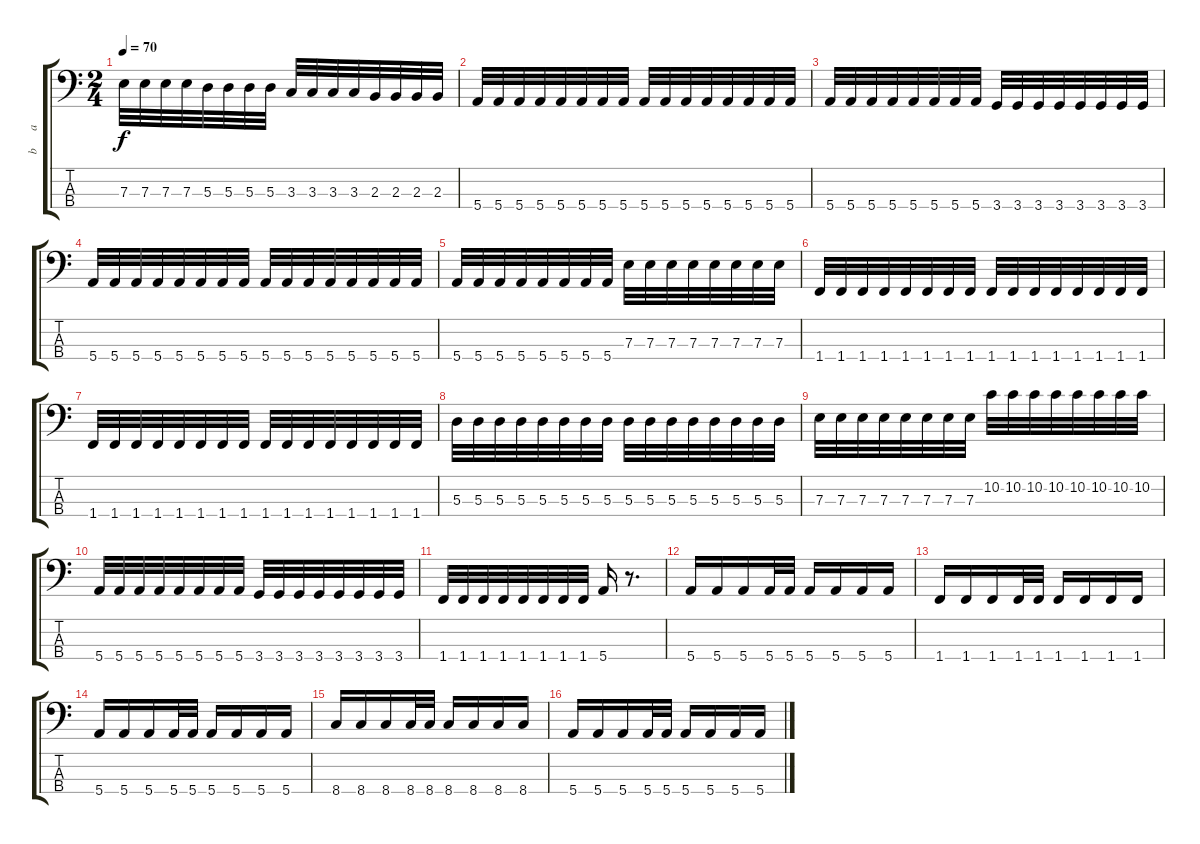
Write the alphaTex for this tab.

\track ("b      a       s      s" "b      a  ") {instrument electricbassfinger}
\staff {score tabs}
\tuning (G2 D2 A1 E1) {hide}
\ts (2 4)
\tempo 70
\clef f4
\ks c
7.3.32{dy f} 7.3.32 7.3.32 7.3.32 5.3.32 5.3.32 5.3.32 5.3.32 3.3.32 3.3.32 3.3.32 3.3.32 2.3.32 2.3.32 2.3.32 2.3.32 |
5.4.32 5.4.32 5.4.32 5.4.32 5.4.32 5.4.32 5.4.32 5.4.32 5.4.32 5.4.32 5.4.32 5.4.32 5.4.32 5.4.32 5.4.32 5.4.32 |
5.4.32 5.4.32 5.4.32 5.4.32 5.4.32 5.4.32 5.4.32 5.4.32 3.4.32 3.4.32 3.4.32 3.4.32 3.4.32 3.4.32 3.4.32 3.4.32 |
5.4.32 5.4.32 5.4.32 5.4.32 5.4.32 5.4.32 5.4.32 5.4.32 5.4.32 5.4.32 5.4.32 5.4.32 5.4.32 5.4.32 5.4.32 5.4.32 |
5.4.32 5.4.32 5.4.32 5.4.32 5.4.32 5.4.32 5.4.32 5.4.32 7.3.32 7.3.32 7.3.32 7.3.32 7.3.32 7.3.32 7.3.32 7.3.32 |
1.4.32 1.4.32 1.4.32 1.4.32 1.4.32 1.4.32 1.4.32 1.4.32 1.4.32 1.4.32 1.4.32 1.4.32 1.4.32 1.4.32 1.4.32 1.4.32 |
1.4.32 1.4.32 1.4.32 1.4.32 1.4.32 1.4.32 1.4.32 1.4.32 1.4.32 1.4.32 1.4.32 1.4.32 1.4.32 1.4.32 1.4.32 1.4.32 |
5.3.32 5.3.32 5.3.32 5.3.32 5.3.32 5.3.32 5.3.32 5.3.32 5.3.32 5.3.32 5.3.32 5.3.32 5.3.32 5.3.32 5.3.32 5.3.32 |
7.3.32 7.3.32 7.3.32 7.3.32 7.3.32 7.3.32 7.3.32 7.3.32 10.2.32 10.2.32 10.2.32 10.2.32 10.2.32 10.2.32 10.2.32 10.2.32 |
5.4.32 5.4.32 5.4.32 5.4.32 5.4.32 5.4.32 5.4.32 5.4.32 3.4.32 3.4.32 3.4.32 3.4.32 3.4.32 3.4.32 3.4.32 3.4.32 |
1.4.32 1.4.32 1.4.32 1.4.32 1.4.32 1.4.32 1.4.32 1.4.32 5.4.16 r.8{d} |
5.4.16 5.4.16 5.4.16 5.4.32 5.4.32 5.4.16 5.4.16 5.4.16 5.4.16 |
1.4.16 1.4.16 1.4.16 1.4.32 1.4.32 1.4.16 1.4.16 1.4.16 1.4.16 |
5.4.16 5.4.16 5.4.16 5.4.32 5.4.32 5.4.16 5.4.16 5.4.16 5.4.16 |
8.4.16 8.4.16 8.4.16 8.4.32 8.4.32 8.4.16 8.4.16 8.4.16 8.4.16 |
5.4.16 5.4.16 5.4.16 5.4.32 5.4.32 5.4.16 5.4.16 5.4.16 5.4.16
